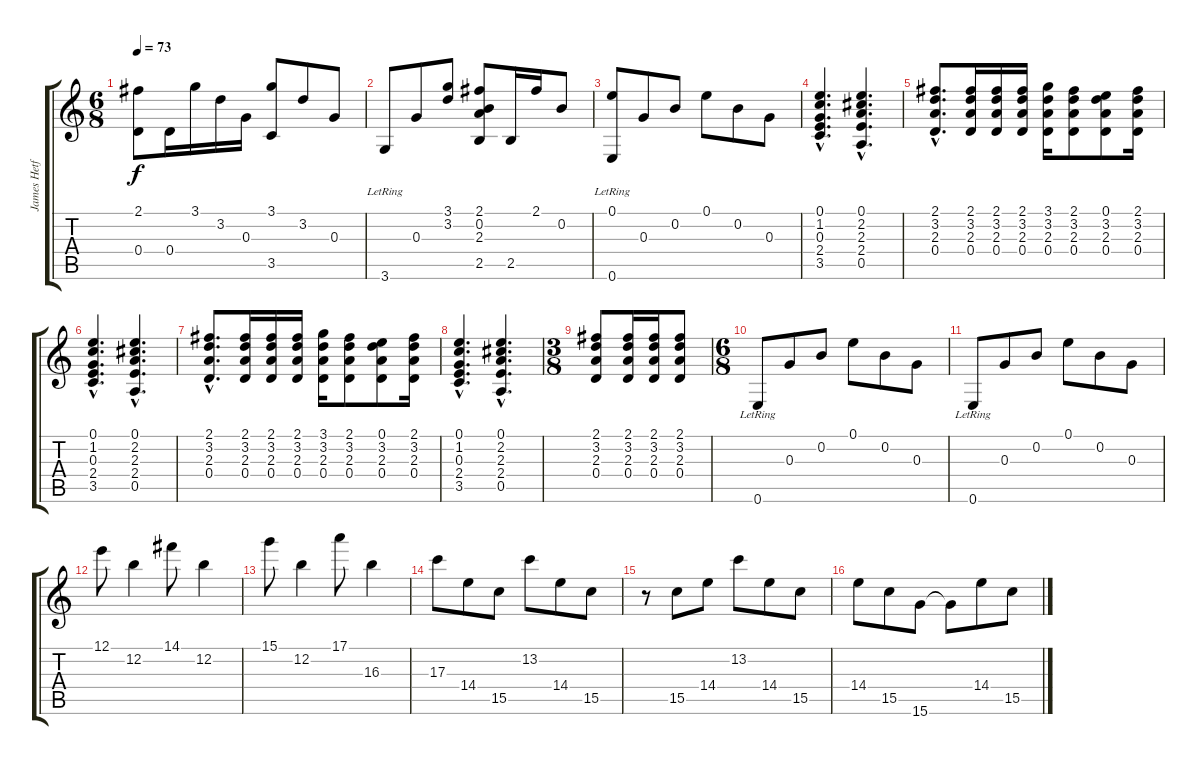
\track ("James Hetfield (clean)" "James Hetf") {instrument electricguitarclean}
\staff {score tabs}
\tuning (E4 B3 G3 D3 A2 E2) {hide}
\ts (6 8)
\tempo 73
\clef g2
\ks c
(2.1 0.4).8{dy f} 0.4.16 3.1.16 3.2.16 0.3.16 (3.1 3.5).8 3.2.8 0.3.8 |
3.6{lr}.8 0.3.8 (3.1 3.2).8 (2.1 0.2 2.3 2.5).8 2.5.16 2.1.16 0.2.8 |
(0.1 0.6{lr}).8 0.3.8 0.2.8 0.1.8 0.2.8 0.3.8 |
(0.1{hac} 1.2{hac} 0.3{hac} 2.4{hac} 3.5{hac}).4{d} (0.1{hac} 2.2{hac} 2.3{hac} 2.4{hac} 0.5{hac}).4{d} |
(2.1{hac} 3.2{hac} 2.3{hac} 0.4{hac}).8{d} (2.1 3.2 2.3 0.4).16 (2.1 3.2 2.3 0.4).16 (2.1 3.2 2.3 0.4).16 (3.1 3.2 2.3 0.4).16 (2.1 3.2 2.3 0.4).8 (0.1 3.2 2.3 0.4).8 (2.1 3.2 2.3 0.4).16 |
(0.1{hac} 1.2{hac} 0.3{hac} 2.4{hac} 3.5{hac}).4{d} (0.1{hac} 2.2{hac} 2.3{hac} 2.4{hac} 0.5{hac}).4{d} |
(2.1{hac} 3.2{hac} 2.3{hac} 0.4{hac}).8{d} (2.1 3.2 2.3 0.4).16 (2.1 3.2 2.3 0.4).16 (2.1 3.2 2.3 0.4).16 (3.1 3.2 2.3 0.4).16 (2.1 3.2 2.3 0.4).8 (0.1 3.2 2.3 0.4).8 (2.1 3.2 2.3 0.4).16 |
(0.1{hac} 1.2{hac} 0.3{hac} 2.4{hac} 3.5{hac}).4{d} (0.1{hac} 2.2{hac} 2.3{hac} 2.4{hac} 0.5{hac}).4{d} |
\ts (3 8)
(2.1 3.2 2.3 0.4).8 (2.1 3.2 2.3 0.4).16 (2.1 3.2 2.3 0.4).16 (2.1 3.2 2.3 0.4).8 |
\ts (6 8)
0.6{lr}.8 0.3.8 0.2.8 0.1.8 0.2.8 0.3.8 |
0.6{lr}.8 0.3.8 0.2.8 0.1.8 0.2.8 0.3.8 |
12.1.8 12.2.4 14.1.8 12.2.4 |
15.1.8 12.2.4 17.1.8 16.3.4 |
17.3.8 14.4.8 15.5.8 13.2.8 14.4.8 15.5.8 |
r.8 15.5.8 14.4.8 13.2.8 14.4.8 15.5.8 |
14.4.8 15.5.8 15.6.8 15.6{t}.8 14.4.8 15.5.8
